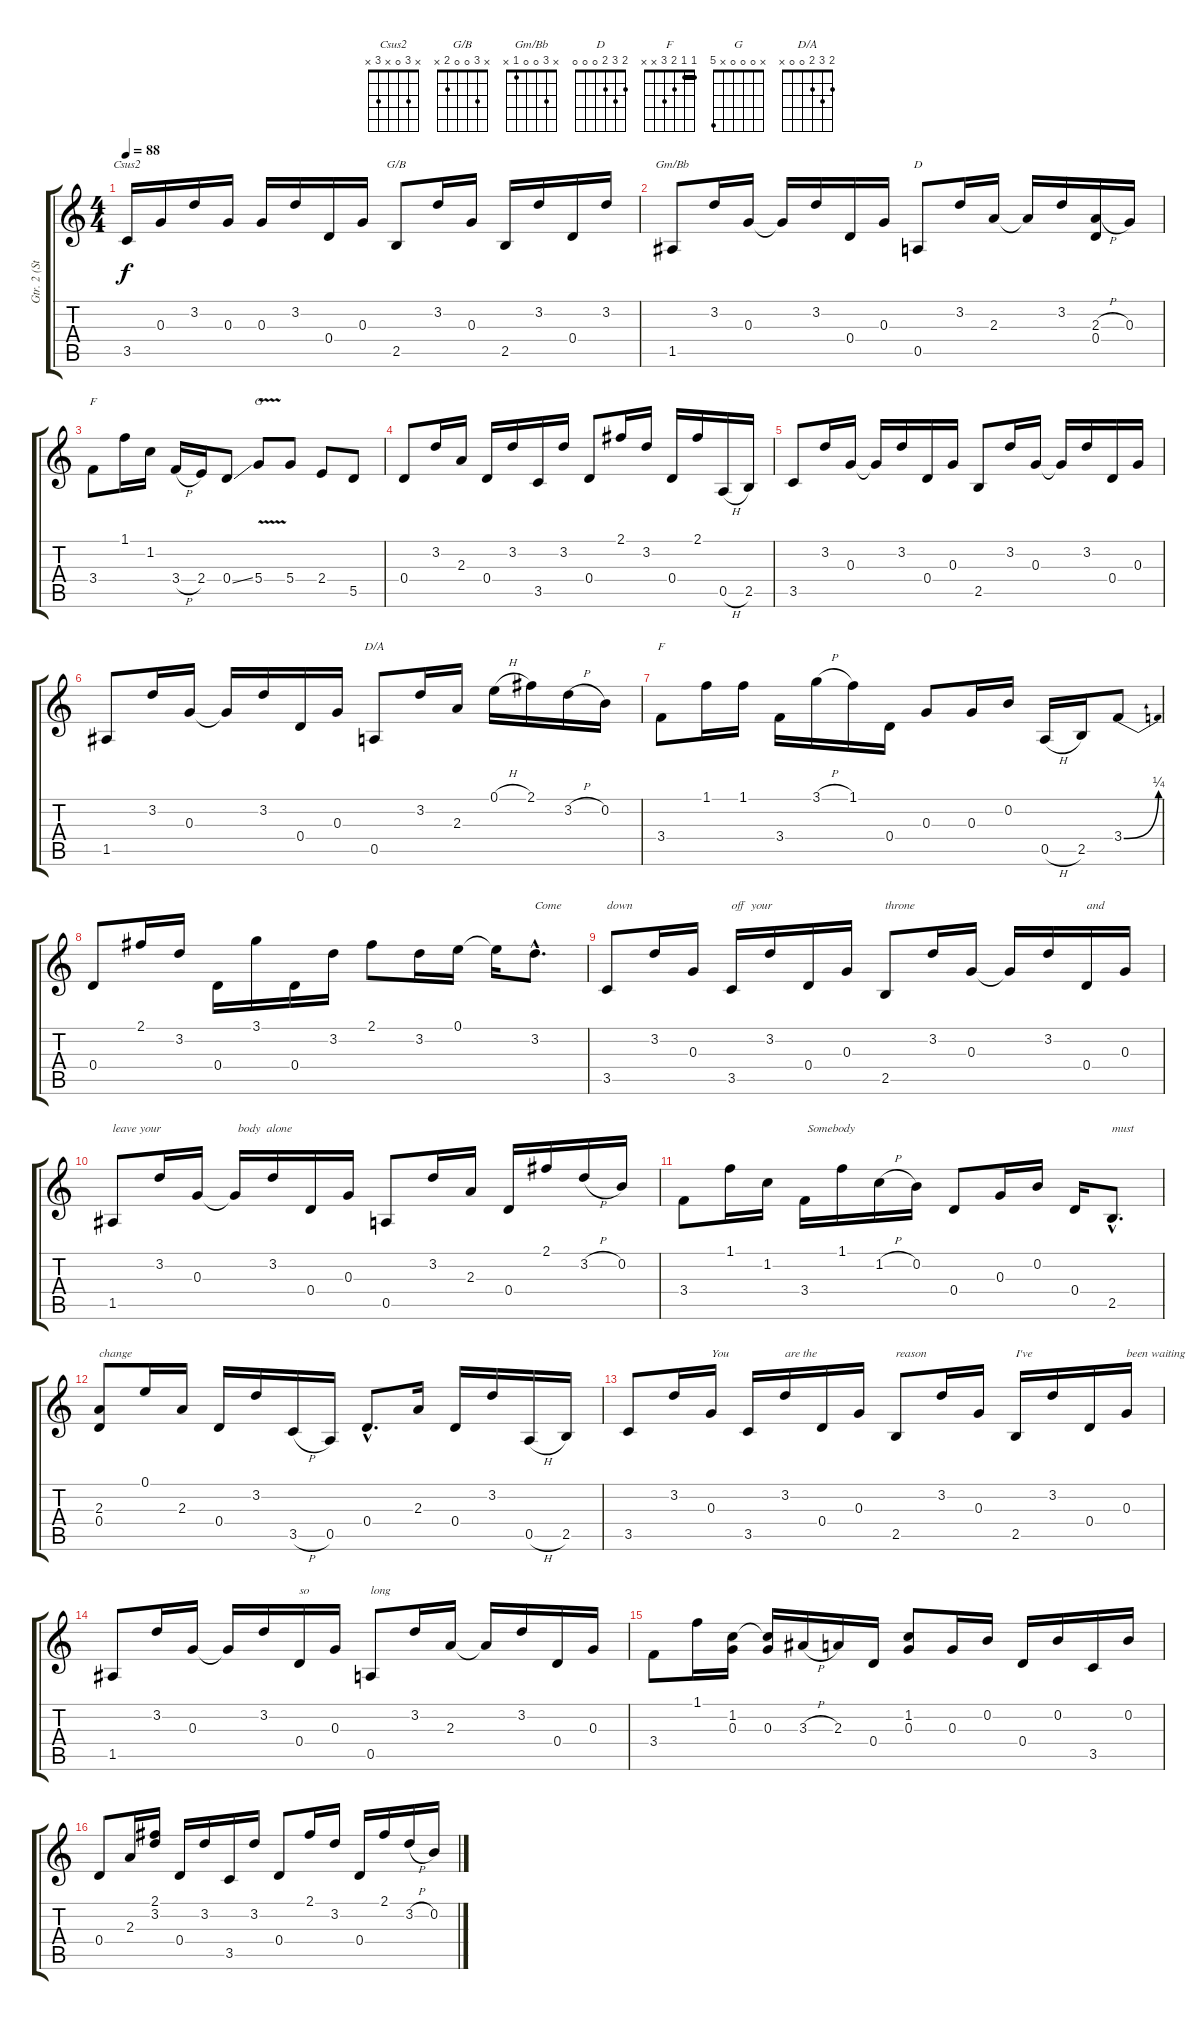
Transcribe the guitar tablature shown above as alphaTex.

\track ("Gtr. 2 (Steve Winwood) fingerstyle" "Gtr. 2 (St") {instrument acousticguitarnylon}
\staff {score tabs}
\tuning (E4 B3 G3 D3 A2 D2) {hide}
\chord ("Csus2" x 3 0 x 3 x)
\chord ("G/B" x 3 0 0 2 x)
\chord ("Gm/Bb" x 3 0 0 1 x)
\chord ("D" 2 3 2 0 0 0)
\chord ("F" 1 1 2 3 x x)
\chord ("G" x 0 0 0 x 5)
\chord ("D/A" 2 3 2 0 0 x)
\chord ("F" 1 1 2 3 x x) {barre 1}
\ts (4 4)
\tempo 88
\clef g2
\ks c
3.5.16{ch "Csus2" dy f instrument acousticguitarnylon} 0.3.16 3.2.16 0.3.16 0.3.16 3.2.16 0.4.16 0.3.16 2.5.8{ch "G/B"} 3.2.16 0.3.16 2.5.16 3.2.16 0.4.16 3.2.16 |
1.5.8{ch "Gm/Bb"} 3.2.16 0.3.16 0.3{t}.16 3.2.16 0.4.16 0.3.16 0.5.8{ch "D"} 3.2.16 2.3.16 2.3{t}.16 3.2.16 (2.3{h} 0.4).16 0.3.16 |
3.4.8{ch "F"} 1.1.16 1.2.16 3.4{h}.16 2.4.16 0.4{ss}.8 5.4{v}.8{ch "G"} 5.4.8 2.4.8 5.5.8 |
0.4.8 3.2.16 2.3.16 0.4.16 3.2.16 3.5.16 3.2.16 0.4.8 2.1.16 3.2.16 0.4.16 2.1.16 0.5{h}.16 2.5.16 |
3.5.8 3.2.16 0.3.16 0.3{t}.16 3.2.16 0.4.16 0.3.16 2.5.8 3.2.16 0.3.16 0.3{t}.16 3.2.16 0.4.16 0.3.16 |
1.5.8 3.2.16 0.3.16 0.3{t}.16 3.2.16 0.4.16 0.3.16 0.5.8{ch "D/A"} 3.2.16 2.3.16 0.1{h}.16 2.1.16 3.2{h}.16 0.2.16 |
3.4.8{ch "F"} 1.1.16 1.1.16 3.4.16 3.1{h}.16 1.1.16 0.4.16 0.3.8 0.3.16 0.2.16 0.5{h}.16 2.5.16 3.4{be (bend 0 0 60 1)}.8 |
0.4.8 2.1.16 3.2.16 0.4.16 3.1.16 0.4.16 3.2.16 2.1.8 3.2.16 0.1.16 0.1{t}.16 3.2{hac}.8{d txt "Come"} |
3.5.8{txt "down "} 3.2.16 0.3.16 3.5.16{txt "off  your"} 3.2.16 0.4.16 0.3.16 2.5.8{txt "throne"} 3.2.16 0.3.16 0.3{t}.16 3.2.16 0.4.16{txt "and"} 0.3.16 |
1.5.8{txt "leave your"} 3.2.16 0.3.16 0.3{t}.16{txt " body  alone"} 3.2.16 0.4.16 0.3.16 0.5.8 3.2.16 2.3.16 0.4.16 2.1.16 3.2{h}.16 0.2.16 |
3.4.8 1.1.16 1.2.16 3.4.16{txt " Somebody"} 1.1.16 1.2{h}.16 0.2.16 0.4.8 0.3.16 0.2.16 0.4.16 2.5{hac}.8{d txt "must"} |
(2.3 0.4).8{txt "change"} 0.1.16 2.3.16 0.4.16 3.2.16 3.5{h}.16 0.5.16 0.4{hac}.8{d} 2.3.16 0.4.16 3.2.16 0.5{h}.16 2.5.16 |
3.5.8 3.2.16 0.3.16{txt "You"} 3.5.16 3.2.16{txt "are the"} 0.4.16 0.3.16 2.5.8{txt "reason"} 3.2.16 0.3.16 2.5.16{txt "I've"} 3.2.16 0.4.16 0.3.16{txt "been waiting"} |
1.5.8 3.2.16 0.3.16 0.3{t}.16 3.2.16 0.4.16{txt "so"} 0.3.16 0.5.8{txt "long"} 3.2.16 2.3.16 2.3{t}.16 3.2.16 0.4.16 0.3.16 |
3.4.8 1.1.16 (1.2 0.3).16 (1.2{t} 0.3).16 3.3{h}.16 2.3.16 0.4.16 (1.2 0.3).8 0.3.16 0.2.16 0.4.16 0.2.16 3.5.16 0.2.16 |
0.4.8 2.3.16 (2.1 3.2).16 0.4.16 3.2.16 3.5.16 3.2.16 0.4.8 2.1.16 3.2.16 0.4.16 2.1.16 3.2{h}.16 0.2.16
